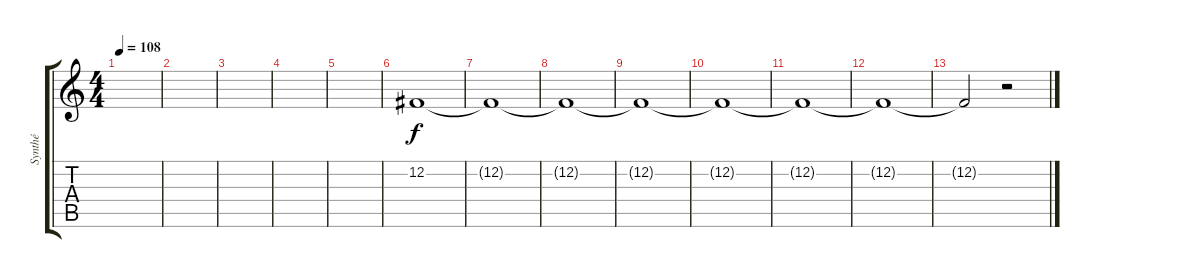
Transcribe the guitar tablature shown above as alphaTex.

\track ("Synthé" "Synthé") {instrument churchorgan}
\staff {score tabs}
\tuning (B3 Gb3 D3 A2 E2 B1) {hide}
\ts (4 4)
\tempo 108
\clef g2
\ks c
|
|
|
|
|
12.2.1{instrument churchorgan} |
12.2{t}.1 |
12.2{t}.1 |
12.2{t}.1 |
12.2{t}.1{instrument churchorgan} |
12.2{t}.1 |
12.2{t}.1 |
12.2{t}.2 r.2
